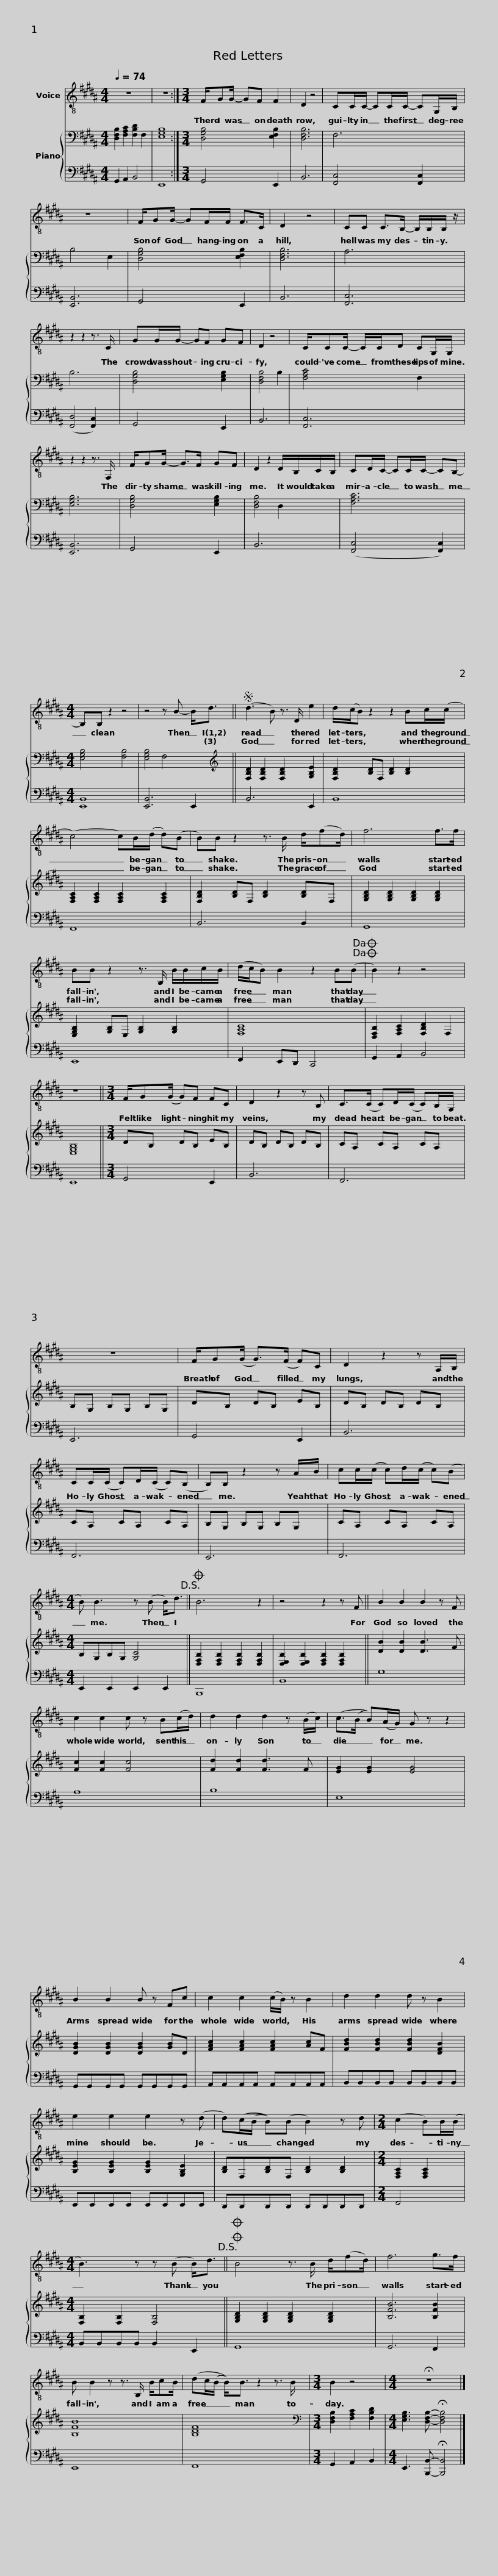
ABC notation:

X:1
%%score 1 { 2 | 3 }
L:1/8
Q:1/4=74
M:4/4
I:linebreak $
K:B
V:1 treble-8
V:2 bass
V:3 bass
V:1
 z8 | z8 :|[M:3/4] F/GG/- GF F2 | D2 z4 | CC/C/- CC/C/- CG,/B,/ | %5
 z6 |$ F/GG/- GF/F/ F>C | D2 z4 | CC C>B,- B,/B,/B,/ z/ | z2 z2 z3/2 C/ |$ %10
 GG/G/- GF GF | D2 z4 | C/CC/- C/C/D CG,/G,/ | z2 z2 z3/2 F,/ |$ F/GG/- G>F GF | %15
 D2 z2 D/B,/C/B,/ | CD/C/- CC/C/- CB,- |[M:4/4] B,B, z2 z4 |$ z4 z B- B<d ||S (d3 B) z3/2 D/ e2 | %20
 d/(c/B) z2 z2 Bc/(c/ | (c4) c)B/(d/ d)(B |$ B)B z2 z3/2 B/ d/(fd/) | f6 f>f | BB z2 z3/2 B,/ B/B/c/B/ |$ %25
 (d/c/B) B2 z2 B(B!dacoda!!dacoda! | B2) z2 z4 | z8 ||[M:3/4] F/G(G/ G)F FC | D2 z2 z B, |$ %30
 C>(C C)D/(C/ C)B,/G,/ | z6 | F/G(G/ G>)(F F)C |$ D2 z2 z A,/B,/ | CC/(C/ C)D/(C/ C)(B, | %35
 B,)B, z2 z A/B/ |$ cc/(c/ c)d/(c/ c)(B |[M:4/4] B) B3 z (B B<)d!D.S.! ||O B6 z2 | z4 z2 z F ||$ %40
 B2 B2 B2 z F | c2 c2 c z B(c/d/) | d2 d2 d2 z (B/c/) | (c>(B B))(A/G/) G z z2 |$ B2 B2 B z Fc | %45
 c2 c2 (c/B/) z B2 | d2 d2 d z B2 |$ e2 e2 e2 z (d | d)(c/(B/ B))(B B2) z d |[M:2/4] (c2 B)B/(B/ |$ %50
[M:4/4] B3) z z (B B<)d!D.S.! ||OO B4 z3/2 B/ d/(fd/) | f6 g>f | B B2 z z3/2 B,/ B/cB/ |$ (dc/(B/ B<))B z2 z3/2 B/ | %55
[M:3/4] B2 z4 |[M:4/4] !fermata!z8 |] %57
V:2
 [D,F,B,]2 [F,A,C]2 [F,B,D]2 F,2 | [E,G,B,]8 :|[M:3/4] [D,G,B,]4 [E,F,B,]2 | [D,F,B,]6 | F,6 | %5
 B,4 E,2 |$ [D,G,B,]4 [E,F,B,]2 | [D,F,B,]6 | A,6 | B,6 |$ %10
 [D,G,B,]4 [E,G,B,]2 | [D,F,B,]4 B,2 | [F,A,C]4 F,2 | [E,G,B,]6 |$ [D,G,B,]4 [E,G,B,]2 | %15
 [D,F,B,]4 D,2 | [F,A,C]6 |[M:4/4] [E,G,B,]4 [F,B,]4 |$ [E,G,B,]4 F,4 ||[K:treble] [F,B,D]2 [F,B,D]2 [F,B,D]2 [G,B,E]2 | %20
 [F,B,D]2 [B,D]F, [B,D]2 [B,D]2 | [F,A,C]2 [F,A,C]2 [F,A,C]2 [F,A,C]2 |$ [F,B,D]2 [B,D]F, [B,D]2 [B,D]F, | [G,B,D]2 [G,B,D]2 [G,B,D]2 [G,B,D]2 | [E,G,B,]2 [G,B,]E, [G,B,]2 [G,B,]2 |$ %25
 [F,A,C]8 | [D,F,B,]2 [F,A,C]2 [F,B,D]2 F,2 | [E,G,B,]8 ||[M:3/4] DB, DB, EB, | DB, DB, DB, |$ %30
 CA, CA, CA, | B,G, B,G, B,G, | DB, DB, EB, |$ DB, DB, DB, | CA, CA, CA, | %35
 B,G, B,G, B,G, |$ CA, CA, CA, |[M:4/4] B,G,B,G, [G,C]4 || [D,F,B,]2 [D,F,B,]2 [D,F,B,]2 [D,F,B,]2 | [D,E,B,]2 [D,E,B,]2 [D,F,B,]2 [D,F,B,]2 ||$ %40
 [DB]2 [DB]2 [DB]3 F | [Fc]2 [Fc]2 [Fc]4 | [Fd]2 [Fd]2 [Fd]3 F | [EG]2 [EG]2 [EG]4 |$ [DGB]2 [DGB]2 [DGB]2 [GB]D | %45
 [FAc]2 [FAc]2 [FAc]2 [Ac]F | [FBd]2 [FBd]2 [FBd]2 [DFB]2 |$ [B,EG]2 [B,EG]2 [B,EG]2 [G,B,E]2 | [B,D]F,[B,D]F, [B,D]2 [B,D]2 |[M:2/4] [F,A,C]2 [F,A,C]2 |$ %50
[M:4/4] [F,B,]2 [F,B,]2 [F,B,]4 || [G,B,D]2 [G,B,D]2 [G,B,D]2 [G,B,D]2 | [B,FB]6 [B,FB]2 | [B,FB]8 |$ [B,DF]8 | %55
[M:3/4][K:bass] [D,F,B,]2 [F,A,C]2 [F,B,D]2 |[M:4/4] [E,G,B,]3 [D,F,B,]- !fermata![D,F,B,]4 |] %57
V:3
 G,,2 A,,2 B,,4 | E,,8 :|[M:3/4] G,,4 E,,2 | B,,6 | [F,,C,]4 [F,,C,]2 | %5
 [E,,B,,]6 |$ G,,4 E,,2 | B,,6 | [F,,C,]6 | ([F,,D,]4 [F,,C,]2) |$ %10
 G,,4 E,,2 | B,,6 | [F,,C,]6 | [E,,B,,]6 |$ G,,4 E,,2 | %15
 B,,6 | ([F,,C,]4 [F,,C,]2) |[M:4/4] [E,,B,,]8 |$ [E,,B,,]6 E,,2 || B,,6 E,,2 | %20
 B,,8 | F,,8 |$ B,,6 B,,2 | G,,8 | E,,8 |$ %25
 F,,2 E,,D,, C,,4 | G,,2 A,,2 B,,4 | E,,8 ||[M:3/4] G,,4 E,,2 | B,,6 |$ %30
 F,,6 | E,,6 | G,,4 E,,2 |$ B,,6 | F,,6 | %35
 E,,6 |$ F,,6 |[M:4/4] E,,2 E,,2 E,,2 E,,2 || B,,,8 | B,,8 ||$ %40
 G,8 | A,8 | B,8 | E,8 |$ G,,G,,G,,G,, G,,G,,G,,G,, | %45
 A,,A,,A,,A,, A,,A,,A,,A,, | B,,B,,B,,B,, B,,B,,B,,B,, |$ E,,E,,E,,E,, E,,E,,E,,E,, | D,,D,,D,,D,, D,,D,,D,,D,, |[M:2/4] F,,4 |$ %50
[M:4/4] B,,B,,B,,B,, B,,2 E,,2 || G,,8 | G,,6 F,,2 | E,,8 |$ F,,8 | %55
[M:3/4] G,,2 A,,2 B,,2 |[M:4/4] E,,3 [B,,,B,,]- !fermata![B,,,B,,]4 |] %57
